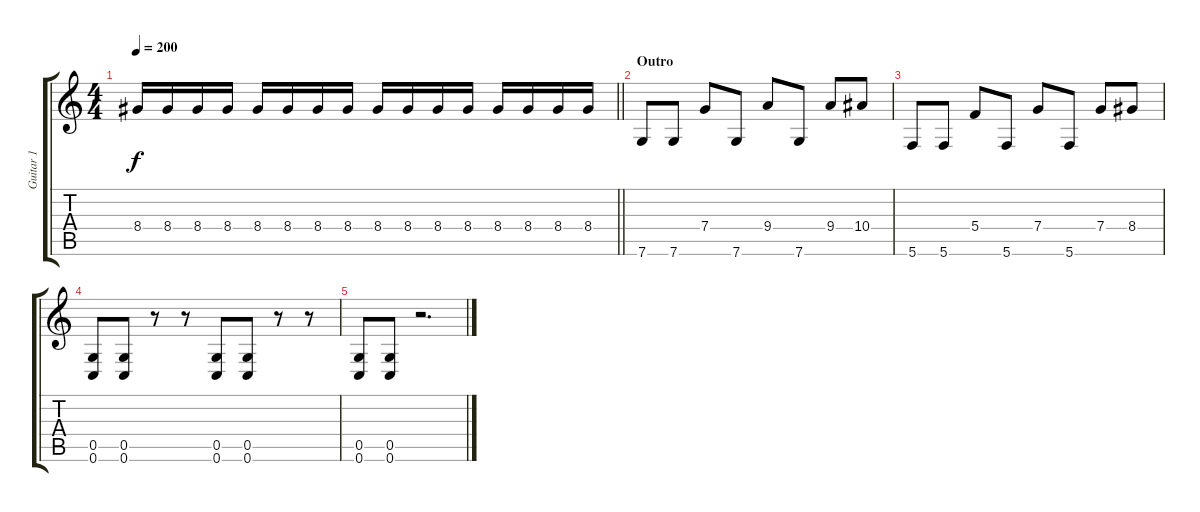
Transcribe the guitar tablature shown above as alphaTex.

\track ("Guitar 1" "Guitar 1") {instrument distortionguitar}
\staff {score tabs}
\tuning (D4 A3 F3 C3 G2 C2) {hide}
\ts (4 4)
\tempo 200
\clef g2
\barLineRight lightlight
\ks c
8.4.16{dy f} 8.4.16 8.4.16 8.4.16 8.4.16 8.4.16 8.4.16 8.4.16 8.4.16 8.4.16 8.4.16 8.4.16 8.4.16 8.4.16 8.4.16 8.4.16 |
\section ("" "Outro")
7.6.8 7.6.8 7.4.8 7.6.8 9.4.8 7.6.8 9.4.8 10.4.8 |
5.6.8 5.6.8 5.4.8 5.6.8 7.4.8 5.6.8 7.4.8 8.4.8 |
(0.5 0.6).8 (0.5 0.6).8 r.8 r.8 (0.5 0.6).8 (0.5 0.6).8 r.8 r.8 |
(0.5 0.6).8 (0.5 0.6).8 r.2{d}
